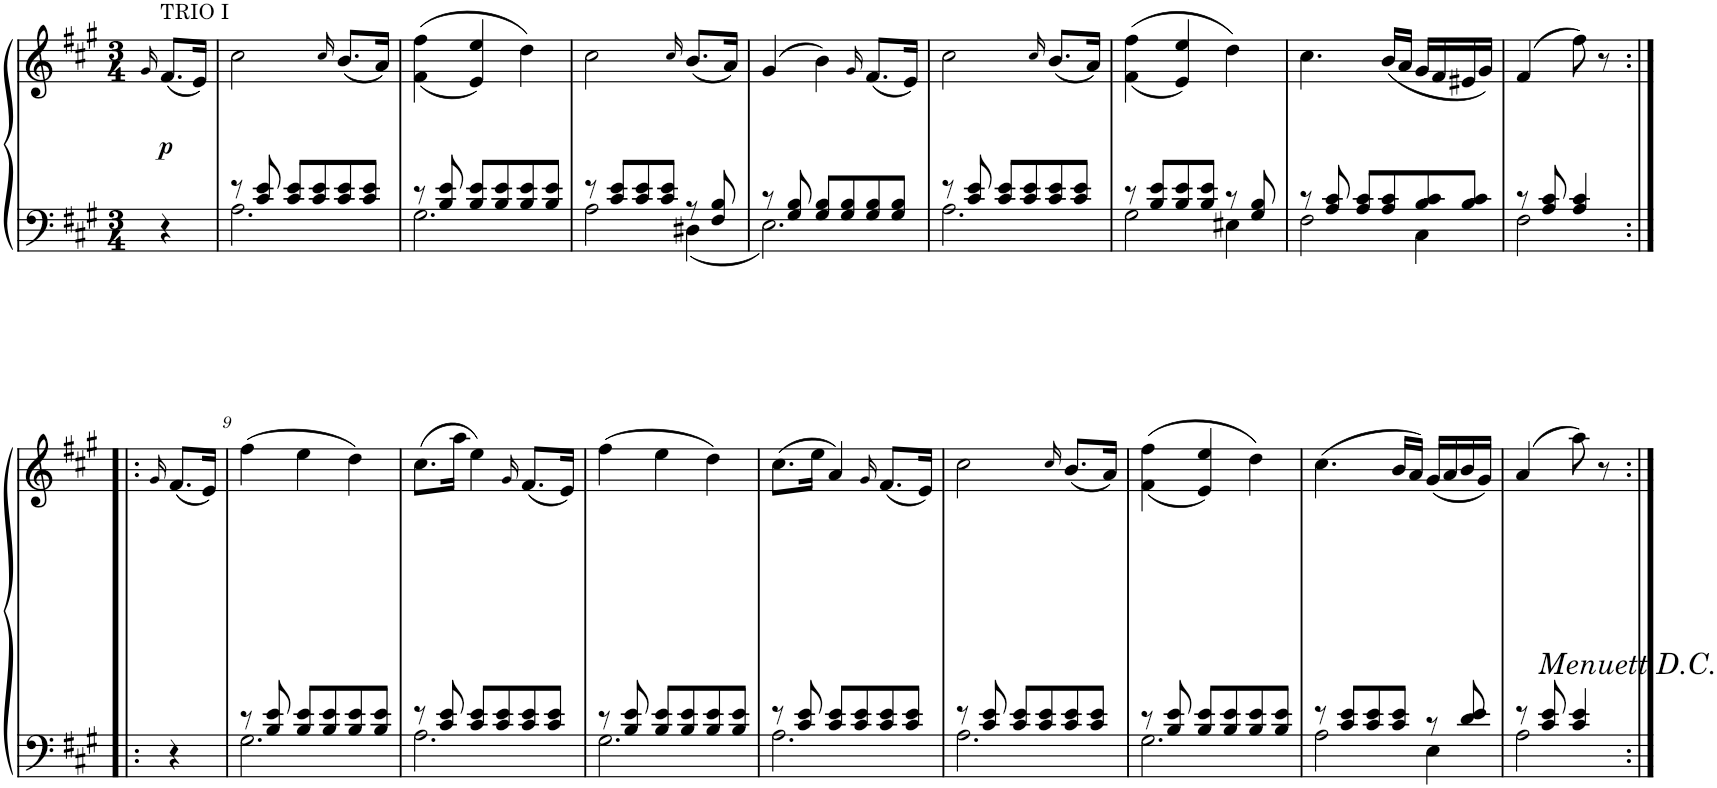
**kern	**kern	**dynam
*part1	*part1	*part1
*staff2	*staff1	*staff1/2
*I"Piano	*	*
*I'Pno.	*	*
*clefF4	*clefG2	*
*k[f#c#g#]	*k[f#c#g#]	*
*M3/4	*M3/4	*
=	=	=
.	16qg#/	.
!	!LO:TX:a:t=TRIO I	!
!	!	!LO:DY:b
4r	(8.f#/L	p
.	16e/Jk)	.
=1	=1	=1
*^	*	*
8r	2.A\	2cc#\	.
8c#/ 8e/	.	.	.
8c#/ 8e/L	.	.	.
8c#/ 8e/	.	.	.
.	.	16qcc#/	.
8c#/ 8e/	.	(8.b/L	.
8c#/ 8e/J	.	.	.
.	.	16a/Jk)	.
=2	=2	=2	=2
8r	2.G#\	(<(4f#\ 4ff#\	.
8B/ 8e/	.	.	.
8B/ 8e/L	.	4e/ 4ee/)	.
8B/ 8e/	.	.	.
8B/ 8e/	.	4dd\)	.
8B/ 8e/J	.	.	.
=3	=3	=3	=3
8r	2A\	2cc#\	.
8c#/ 8e/L	.	.	.
8c#/ 8e/	.	.	.
8c#/ 8e/J	.	.	.
.	.	16qcc#/	.
8r	4D#X\	(8.b/L	.
8F#/ 8B/	.	.	.
.	.	16a/Jk)	.
=4	=4	=4	=4
8r	2.E\	(4g#/	.
8G#/ 8B/	.	.	.
8G#/ 8B/L	.	4b\)	.
8G#/ 8B/	.	.	.
.	.	16qg#/	.
8G#/ 8B/	.	(8.f#/L	.
8G#/ 8B/J	.	.	.
.	.	16e/Jk)	.
=5	=5	=5	=5
8r	2.A\	2cc#\	.
8c#/ 8e/	.	.	.
8c#/ 8e/L	.	.	.
8c#/ 8e/	.	.	.
.	.	16qcc#/	.
8c#/ 8e/	.	(8.b/L	.
8c#/ 8e/J	.	.	.
.	.	16a/Jk)	.
=6	=6	=6	=6
8r	2G#\	(<(4f#\ 4ff#\	.
8B/ 8e/L	.	.	.
8B/ 8e/	.	4e/ 4ee/)	.
8B/ 8e/J	.	.	.
8r	4E#X\	4dd\)	.
8G#/ 8B/	.	.	.
=7	=7	=7	=7
8r	2F#\	4.cc#\	.
8A/ 8c#/	.	.	.
8A/ 8c#/L	.	.	.
8A/ 8c#/	.	(16b/LL	.
.	.	16a/JJ	.
8B/ 8c#/	4C#\	16g#/LL	.
.	.	16f#/	.
8B/ 8c#/J	.	16e#X/	.
.	.	16g#/JJ)	.
=8	=8	=8	=8
8r	2F#\	(4f#/	.
8A/ 8c#/	.	.	.
4A/ 4c#/	.	8ff#\)	.
.	.	8r	.
*v	*v	*	*
!!LO:LB:g=z
=8X1:|!|:	=8X1:|!|:	=8X1:|!|:
.	16qg#/	.
4r	(8.f#/L	.
.	16e/Jk)	.
=9	=9	=9
*^	*	*
8r	2.G#\	(4ff#\	.
8B/ 8e/	.	.	.
8B/ 8e/L	.	4ee\	.
8B/ 8e/	.	.	.
8B/ 8e/	.	4dd\)	.
8B/ 8e/J	.	.	.
=10	=10	=10	=10
8r	2.A\	(8.cc#\L	.
8c#/ 8e/	.	.	.
.	.	16aa\Jk	.
8c#/ 8e/L	.	4ee\)	.
8c#/ 8e/	.	.	.
.	.	16qg#/	.
8c#/ 8e/	.	(8.f#/L	.
8c#/ 8e/J	.	.	.
.	.	16e/Jk)	.
=11	=11	=11	=11
8r	2.G#\	(4ff#\	.
8B/ 8e/	.	.	.
8B/ 8e/L	.	4ee\	.
8B/ 8e/	.	.	.
8B/ 8e/	.	4dd\)	.
8B/ 8e/J	.	.	.
=12	=12	=12	=12
8r	2.A\	(8.cc#\L	.
8c#/ 8e/	.	.	.
.	.	16ee\Jk	.
8c#/ 8e/L	.	4a/)	.
8c#/ 8e/	.	.	.
.	.	16qg#/	.
8c#/ 8e/	.	(8.f#/L	.
8c#/ 8e/J	.	.	.
.	.	16e/Jk)	.
=13	=13	=13	=13
8r	2.A\	2cc#\	.
8c#/ 8e/	.	.	.
8c#/ 8e/L	.	.	.
8c#/ 8e/	.	.	.
.	.	16qcc#/	.
8c#/ 8e/	.	(8.b/L	.
8c#/ 8e/J	.	.	.
.	.	16a/Jk)	.
=14	=14	=14	=14
8r	2.G#\	(<(4f#\ 4ff#\	.
8B/ 8e/	.	.	.
8B/ 8e/L	.	4e/ 4ee/)	.
8B/ 8e/	.	.	.
8B/ 8e/	.	4dd\)	.
8B/ 8e/J	.	.	.
=15	=15	=15	=15
8r	2A\	(4.cc#\	.
8c#/ 8e/L	.	.	.
8c#/ 8e/	.	.	.
8c#/ 8e/J	.	16b/LL	.
.	.	16a/JJ)	.
8r	4E\	(16g#/LL	.
.	.	16a/	.
8d/ 8e/	.	16b/	.
.	.	16g#/JJ)	.
=15X2	=15X2	=15X2	=15X2
8r	2A\	(4a/	.
8c#/ 8e/	.	.	.
!	!	!LO:TX:b:i:t=Menuett D.C.	!
4c#/ 4e/	.	8aa\)	.
.	.	8r	.
*v	*v	*	*
=:|!	=:|!	=:|!
*-	*-	*-
